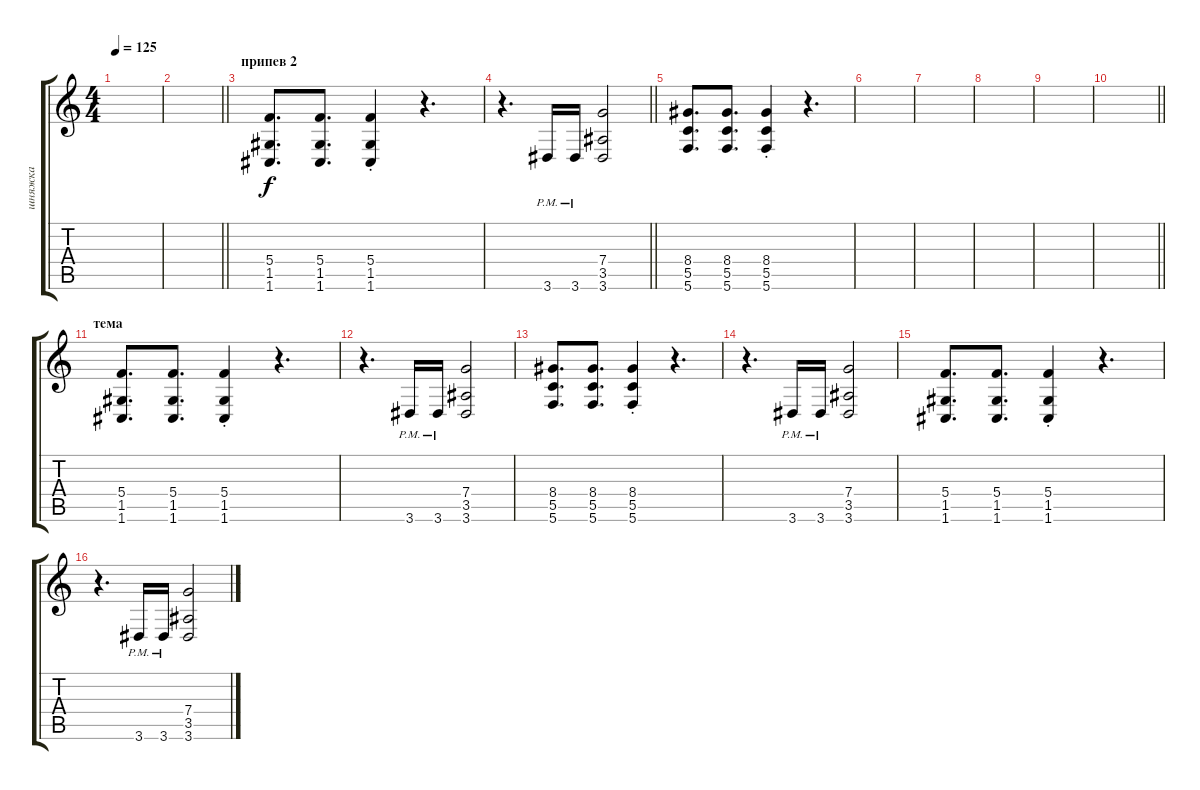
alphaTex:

\track ("шняжка" "шняжка") {instrument distortionguitar}
\staff {score tabs}
\tuning (D4 A3 F3 C3 G2 C2) {hide}
\ts (4 4)
\tempo 125
\clef g2
\ks c
|
\barLineRight lightlight
|
\section ("" "припев 2")
(5.4 1.5 1.6).8{d volume 16 balance 16 instrument distortionguitar} (5.4 1.5 1.6).8{d} (5.4{st} 1.5{st} 1.6{st}).4 r.4{d} |
\barLineRight lightlight
r.4{d} 3.6{pm}.16 3.6{pm}.16 (7.4 3.5 3.6).2 |
(8.4 5.5 5.6).8{d} (8.4 5.5 5.6).8{d} (8.4{st} 5.5{st} 5.6{st}).4 r.4{d} |
|
|
|
|
\barLineRight lightlight
|
\section ("" "тема")
(5.4 1.5 1.6).8{d balance 16} (5.4 1.5 1.6).8{d} (5.4{st} 1.5{st} 1.6{st}).4 r.4{d} |
r.4{d} 3.6{pm}.16 3.6{pm}.16 (7.4 3.5 3.6).2 |
(8.4 5.5 5.6).8{d} (8.4 5.5 5.6).8{d} (8.4{st} 5.5{st} 5.6{st}).4 r.4{d} |
r.4{d} 3.6{pm}.16 3.6{pm}.16 (7.4 3.5 3.6).2 |
(5.4 1.5 1.6).8{d} (5.4 1.5 1.6).8{d} (5.4{st} 1.5{st} 1.6{st}).4 r.4{d} |
r.4{d} 3.6{pm}.16 3.6{pm}.16 (7.4 3.5 3.6).2
